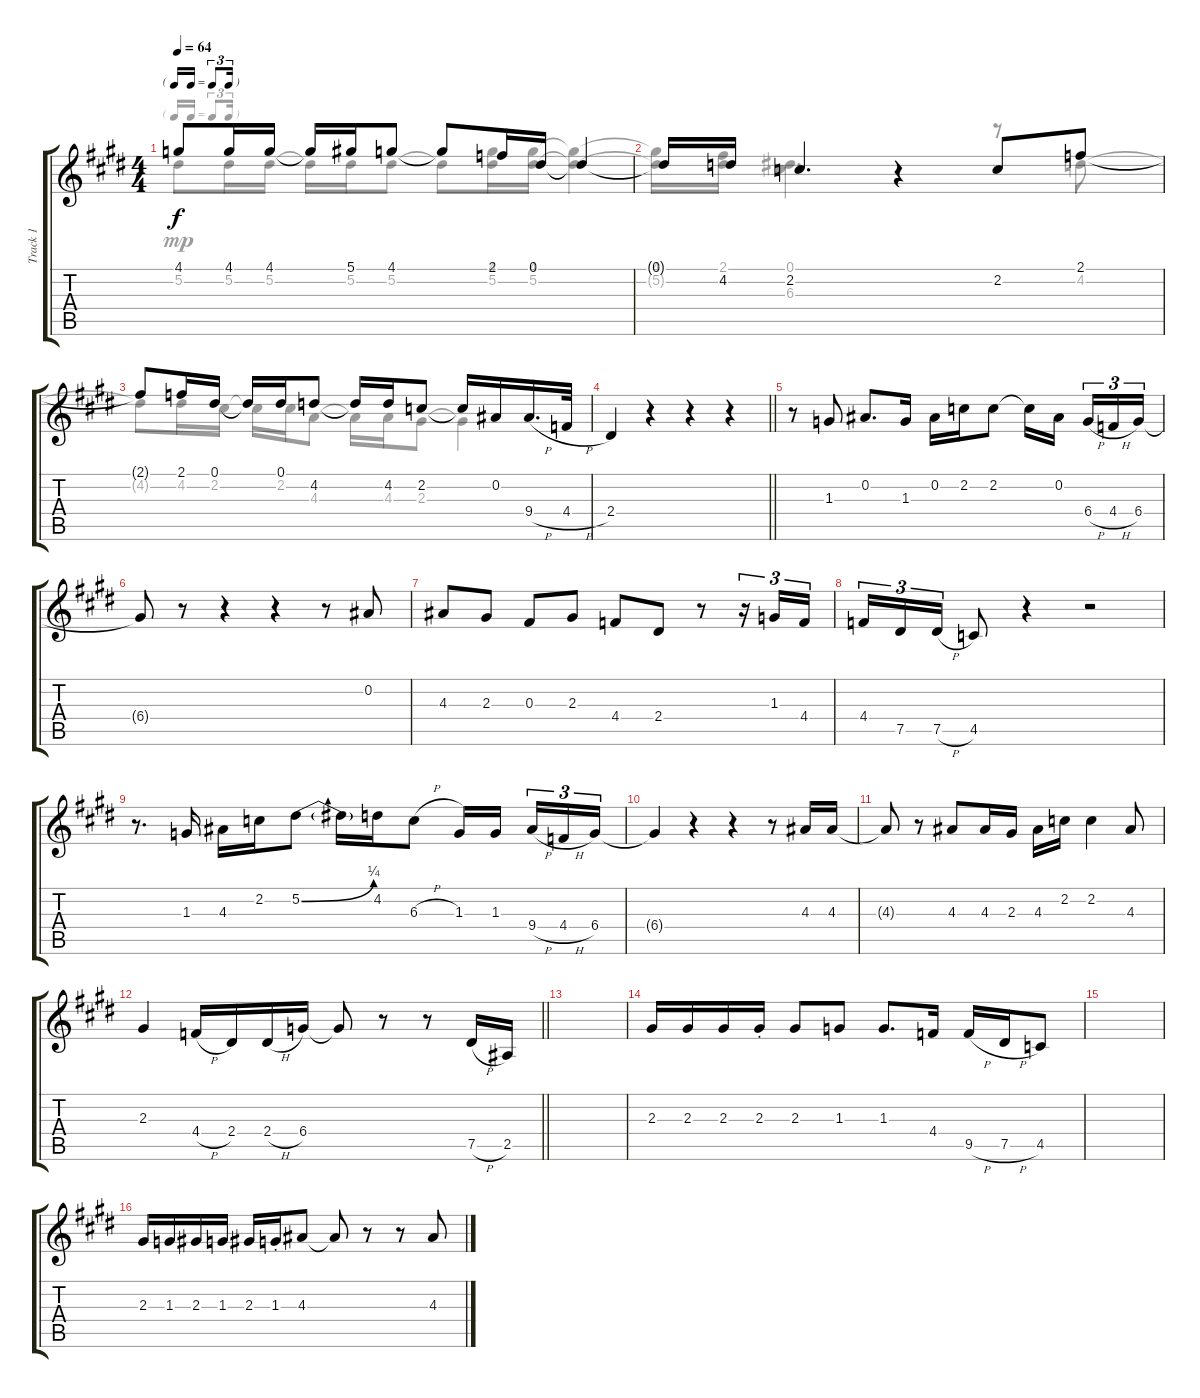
\track ("Track 1" "Track 1") {instrument electricguitarjazz}
\staff {score tabs}
\tuning (Eb4 Bb3 Gb3 Db3 Ab2 Eb2) {hide}
\voice
\ts (4 4)
\tf triplet16th
\tempo 64
\clef g2
\ks e
4.1.8{dy f} 4.1.16 4.1.16 4.1{t}.16 5.1.16 4.1.8 4.1{t}.8 2.1.16 0.1.16 0.1{t}.4 |
0.1{t}.16 4.2.16 2.2.4{d} r.4 2.2.8 2.1.8 |
2.1{t}.8 2.1.16 0.1.16 0.1{t}.16 0.1.16 4.2.8 4.2{t}.16 4.2.16 2.2.8 2.2{t}.16 0.2.16 9.4{h}.16{d} 4.4{h}.32 |
\barLineRight lightlight
2.4.4 r.4 r.4 r.4 |
r.8 1.3.8 0.2.8{d} 1.3.16 0.2.16 2.2.16 2.2.8 2.2{t}.16 0.2.16{beam splitsecondary} 6.4{h}.16{tu (3 2)} 4.4{h}.16{tu (3 2)} 6.4.16{tu (3 2)} |
6.4{t}.8 r.8 r.4 r.4 r.8 0.2.8 |
4.3.8 2.3.8 0.3.8 2.3.8 4.4.8 2.4.8 r.8 r.16{tu (3 2)} 1.3.16{tu (3 2)} 4.4.16{tu (3 2)} |
4.4.16{tu (3 2)} 7.5.16{tu (3 2)} 7.5{h}.16{tu (3 2)} 4.5.8 r.4 r.2 |
r.8{d} 1.3.16 4.3.16 2.2.16 5.2{be (bend 0 0 60 1)}.8 5.2{t}.16 4.2.16 6.3{h}.8 1.3.16 1.3.16{beam splitsecondary} 9.4{h}.16{tu (3 2)} 4.4{h}.16{tu (3 2)} 6.4.16{tu (3 2)} |
6.4{t}.4 r.4 r.4 r.8 4.3.16 4.3.16 |
4.3{t}.8 r.8 4.3.8 4.3.16 2.3.16 4.3.16 2.2.16 2.2.4 4.3.8 |
\barLineRight lightlight
2.3.4 4.4{h}.16 2.4.16 2.4{h}.16 6.4.16 6.4{t}.8 r.8 r.8 7.5{h}.16 2.5.16 |
|
2.3.16 2.3.16 2.3.16 2.3{st}.16 2.3.8 1.3.8 1.3.8{d} 4.4.16 9.5{h}.16 7.5{h}.16 4.5.8 |
|
2.3.16 1.3.16 2.3.16 1.3.16 2.3.16 1.3{st}.16 4.3.8 4.3{t}.8 r.8 r.8 4.3.8
\voice
\clef g2
\ottava regular
\simile none
\ks e
5.2.8{dy mp} 5.2.16 5.2.16 5.2{t}.16 5.2.16 5.2.8 5.2{t}.8 (4.1 5.2).16 (4.1 5.2).16 (4.1{t} 5.2{t}).4 |
(4.1{t} 5.2{t}).16 (2.1 4.2).16 (0.1 6.3).4{d} r.4 r.8 4.2.8 |
4.2{t}.8 4.2.16 2.2.16 2.2{t}.16 2.2.16 4.3.8 4.3{t}.16 4.3.16 2.3.8 2.3{t}.4 |
\barLineRight lightlight
|
|
|
|
|
|
|
|
\barLineRight lightlight
|
|
|
|
